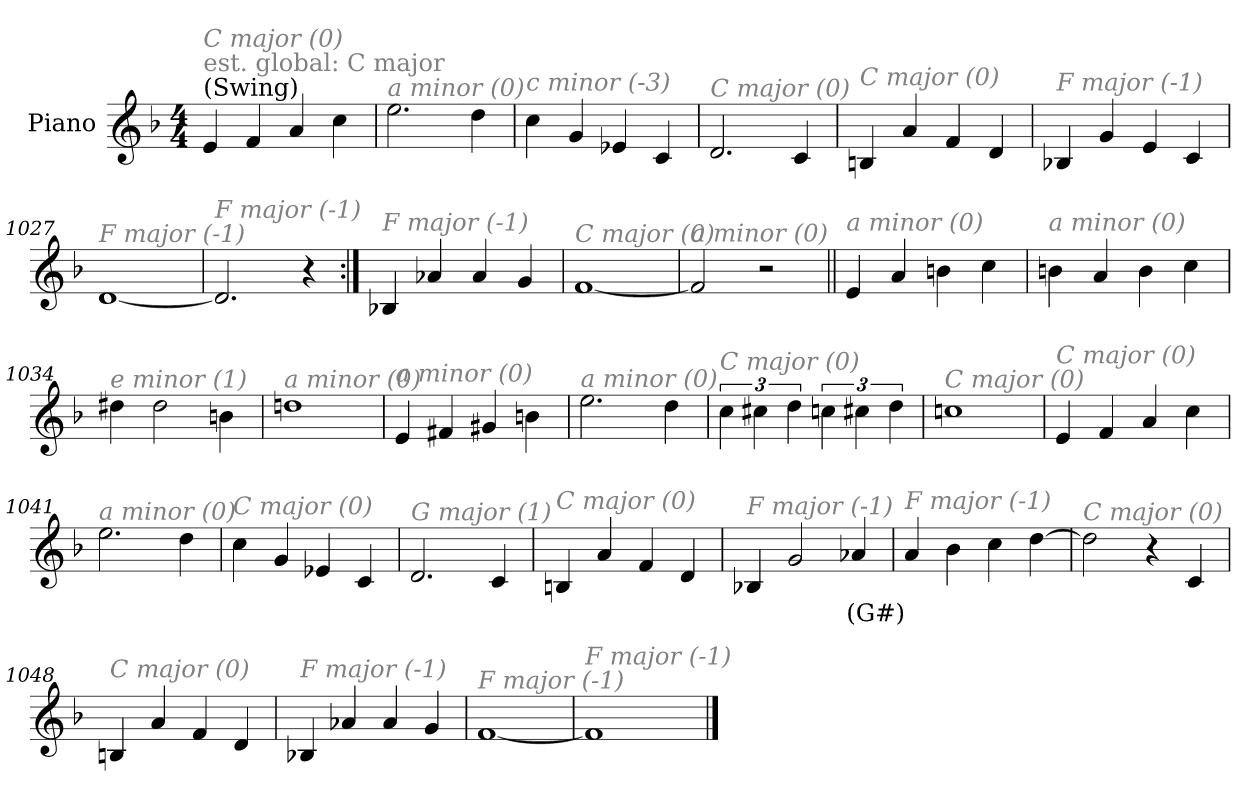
**kern	**text
*part1	*part1
*staff1	*staff1
*I"Piano	*
*I'Pno.	*
*clefG2	*
*k[b-]	*
*M4/4	*
*MM100	*
=1	=1
!LO:TX:a:t=(Swing)	!
!LO:TX:a:color=#808080:t=est. global&colon; C major	!
!LO:TX:i:color=#808080:t=C major (0)	!
4e/	.
4f/	.
4a/	.
4cc\	.
=1022	=1022
!LO:TX:i:color=#808080:t=a minor (0)	!
2.ee\	.
4dd\	.
=1023	=1023
!LO:TX:i:color=#808080:t=c minor (-3)	!
4cc\	.
4g/	.
4e-X/	.
4c/	.
=1024	=1024
!LO:TX:i:color=#808080:t=C major (0)	!
2.d/	.
4c/	.
!!LO:LB:g=z
=1025	=1025
!LO:TX:i:color=#808080:t=C major (0)	!
4Bn/	.
4a/	.
4f/	.
4d/	.
=1026	=1026
!LO:TX:i:color=#808080:t=F major (-1)	!
4B-X/	.
4g/	.
4e/	.
4c/	.
=1027	=1027
!LO:TX:i:color=#808080:t=F major (-1)	!
[1d	.
=1028	=1028
!LO:TX:i:color=#808080:t=F major (-1)	!
2.d/]	.
4r	.
=1029:|!	=1029:|!
!LO:TX:i:color=#808080:t=F major (-1)	!
4B-X/	.
4a-X/	.
4a-/	.
4g/	.
=1030	=1030
!LO:TX:i:color=#808080:t=C major (0)	!
[1f	.
=1031	=1031
!LO:TX:i:color=#808080:t=a minor (0)	!
2f/]	.
2r	.
!!LO:LB:g=z
=1032||	=1032||
!LO:TX:i:color=#808080:t=a minor (0)	!
4e/	.
4a/	.
4bn\	.
4cc\	.
=1033	=1033
!LO:TX:i:color=#808080:t=a minor (0)	!
4bn\	.
4a/	.
4b\	.
4cc\	.
=1034	=1034
!LO:TX:i:color=#808080:t=e minor (1)	!
4dd#X\	.
2dd#\	.
4bn\	.
=1035	=1035
!LO:TX:i:color=#808080:t=a minor (0)	!
1ddn	.
!!LO:LB:g=z
=1036	=1036
!LO:TX:i:color=#808080:t=a minor (0)	!
4e/	.
4f#X/	.
4g#X/	.
4bn\	.
=1037	=1037
!LO:TX:i:color=#808080:t=a minor (0)	!
2.ee\	.
4dd\	.
=1038	=1038
!LO:TX:i:color=#808080:t=C major (0)	!
6cc\	.
6cc#X\	.
6dd\	.
6ccn\	.
6cc#X\	.
6dd\	.
=1039	=1039
!LO:TX:i:color=#808080:t=C major (0)	!
1ccn	.
!!LO:LB:g=z
=1040	=1040
!LO:TX:i:color=#808080:t=C major (0)	!
4e/	.
4f/	.
4a/	.
4cc\	.
=1041	=1041
!LO:TX:i:color=#808080:t=a minor (0)	!
2.ee\	.
4dd\	.
=1042	=1042
!LO:TX:i:color=#808080:t=C major (0)	!
4cc\	.
4g/	.
4e-X/	.
4c/	.
=1043	=1043
!LO:TX:i:color=#808080:t=G major (1)	!
2.d/	.
4c/	.
!!LO:LB:g=z
=1044	=1044
!LO:TX:i:color=#808080:t=C major (0)	!
4Bn/	.
4a/	.
4f/	.
4d/	.
=1045	=1045
!LO:TX:i:color=#808080:t=F major (-1)	!
4B-X/	.
2g/	.
4a-Xi/	(G#)
=1046	=1046
!LO:TX:i:color=#808080:t=F major (-1)	!
4a/	.
4b-\	.
4cc\	.
[4dd\	.
=1047	=1047
!LO:TX:i:color=#808080:t=C major (0)	!
2dd\]	.
4r	.
4c/	.
!!LO:LB:g=z
=1048	=1048
!LO:TX:i:color=#808080:t=C major (0)	!
4Bn/	.
4a/	.
4f/	.
4d/	.
=1049	=1049
!LO:TX:i:color=#808080:t=F major (-1)	!
4B-X/	.
4a-X/	.
4a-/	.
4g/	.
=1050	=1050
!LO:TX:i:color=#808080:t=F major (-1)	!
[1f	.
=1051	=1051
!LO:TX:i:color=#808080:t=F major (-1)	!
1f]	.
==	==
*-	*-
